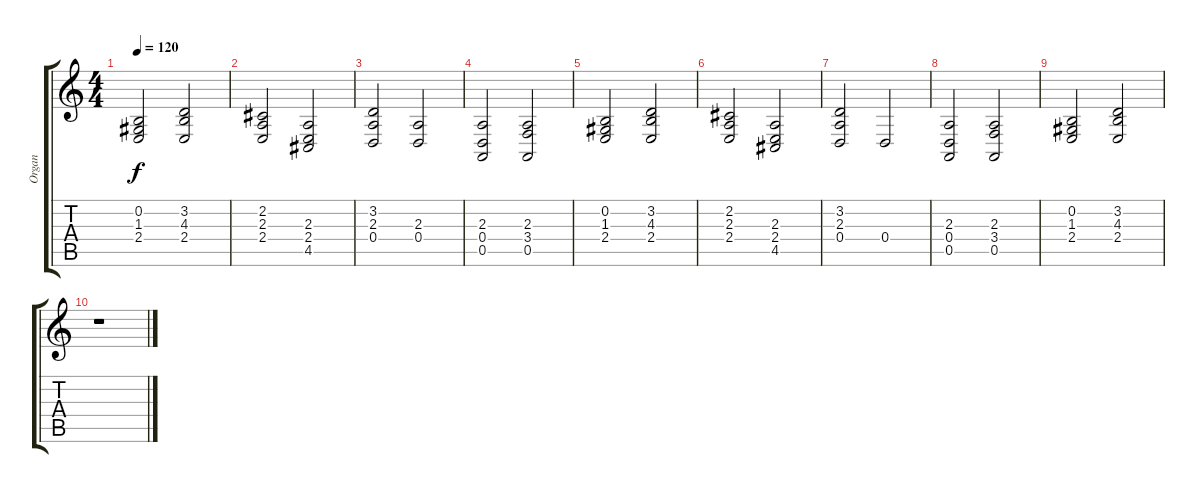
\track ("Organ" "Organ") {instrument drawbarorgan}
\staff {score tabs}
\tuning (E4 B3 G3 D3 A2 E2) {hide}
\ts (4 4)
\tempo 120
\clef g2
\ks c
(0.2 1.3 2.4).2{dy f} (3.2 4.3 2.4).2 |
(2.2 2.3 2.4).2 (2.3 2.4 4.5).2 |
(3.2 2.3 0.4).2 (2.3 0.4).2 |
(2.3 0.4 0.5).2{volume 7} (2.3 3.4 0.5).2 |
(0.2 1.3 2.4).2 (3.2 4.3 2.4).2 |
(2.2 2.3 2.4).2 (2.3 2.4 4.5).2 |
(3.2 2.3 0.4).2 0.4.2 |
(2.3 0.4 0.5).2{volume 0} (2.3 3.4 0.5).2 |
(0.2 1.3 2.4).2 (3.2 4.3 2.4).2 |
r.1
